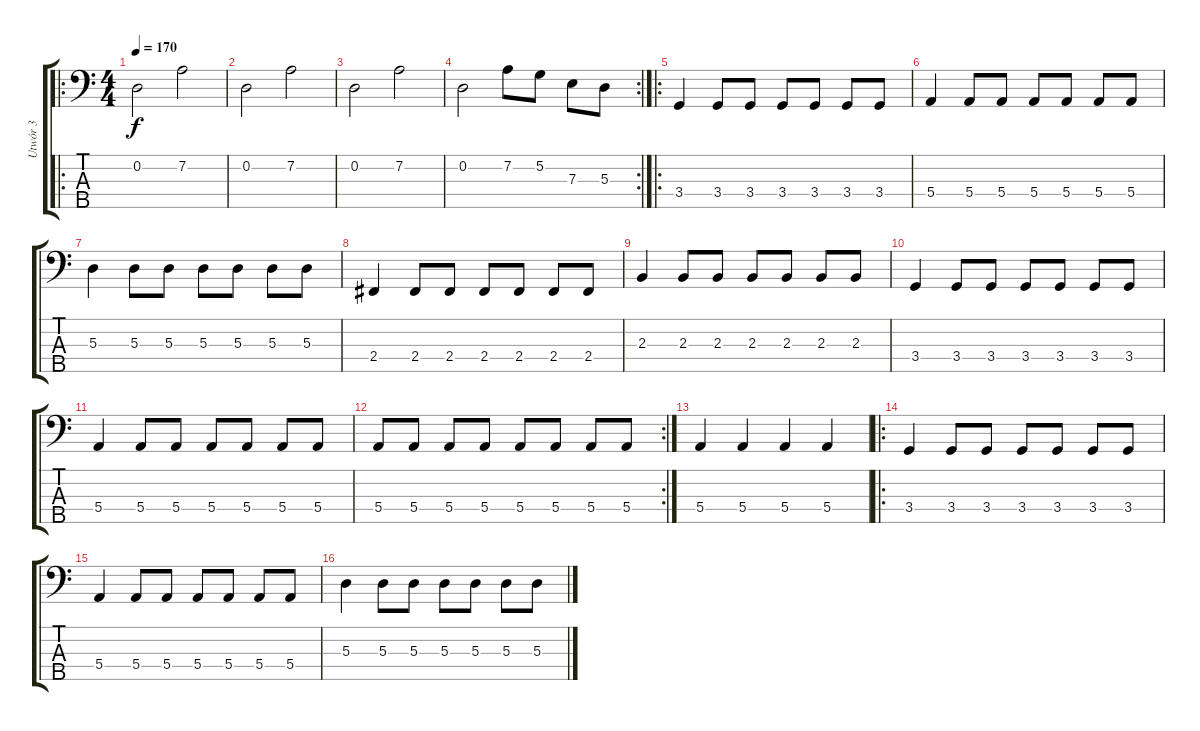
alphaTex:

\track ("Utwór 3" "Utwór 3") {instrument electricbasspick}
\staff {score tabs}
\tuning (G2 D2 A1 E1 B0) {hide}
\ro
\ts (4 4)
\tempo 170
\clef f4
\ks c
0.2.2{dy f instrument electricbasspick} 7.2.2 |
0.2.2 7.2.2 |
0.2.2 7.2.2 |
\rc 2
0.2.2 7.2.8 5.2.8 7.3.8 5.3.8 |
\ro
3.4.4 3.4.8 3.4.8 3.4.8 3.4.8 3.4.8 3.4.8 |
5.4.4 5.4.8 5.4.8 5.4.8 5.4.8 5.4.8 5.4.8 |
5.3.4 5.3.8 5.3.8 5.3.8 5.3.8 5.3.8 5.3.8 |
2.4.4 2.4.8 2.4.8 2.4.8 2.4.8 2.4.8 2.4.8 |
2.3.4 2.3.8 2.3.8 2.3.8 2.3.8 2.3.8 2.3.8 |
3.4.4 3.4.8 3.4.8 3.4.8 3.4.8 3.4.8 3.4.8 |
5.4.4 5.4.8 5.4.8 5.4.8 5.4.8 5.4.8 5.4.8 |
\rc 2
5.4.8 5.4.8 5.4.8 5.4.8 5.4.8 5.4.8 5.4.8 5.4.8 |
5.4.4 5.4.4 5.4.4 5.4.4 |
\ro
3.4.4 3.4.8 3.4.8 3.4.8 3.4.8 3.4.8 3.4.8 |
5.4.4 5.4.8 5.4.8 5.4.8 5.4.8 5.4.8 5.4.8 |
5.3.4 5.3.8 5.3.8 5.3.8 5.3.8 5.3.8 5.3.8
